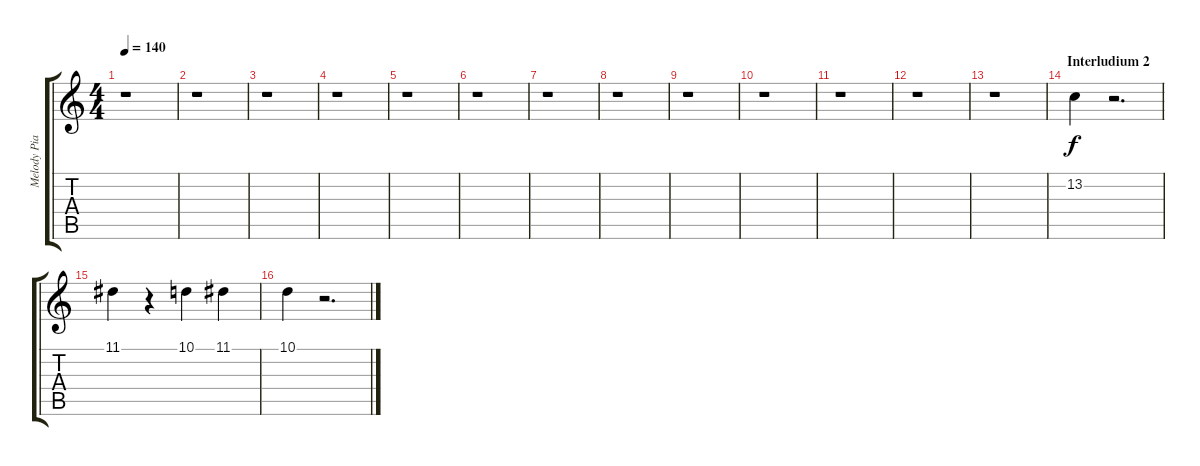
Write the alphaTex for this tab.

\track ("Melody Piano" "Melody Pia") {instrument acousticgrandpiano}
\staff {score tabs}
\tuning (E4 B3 G3 D3 A2 E2) {hide}
\ts (4 4)
\tempo 140
\clef g2
\ks c
r.1{dy f} |
r.1 |
r.1 |
r.1 |
r.1 |
r.1 |
r.1 |
r.1 |
r.1 |
r.1 |
r.1 |
r.1 |
r.1 |
\section ("" "Interludium 2")
13.2.4 r.2{d} |
11.1.4 r.4 10.1.4 11.1.4 |
10.1.4 r.2{d}
